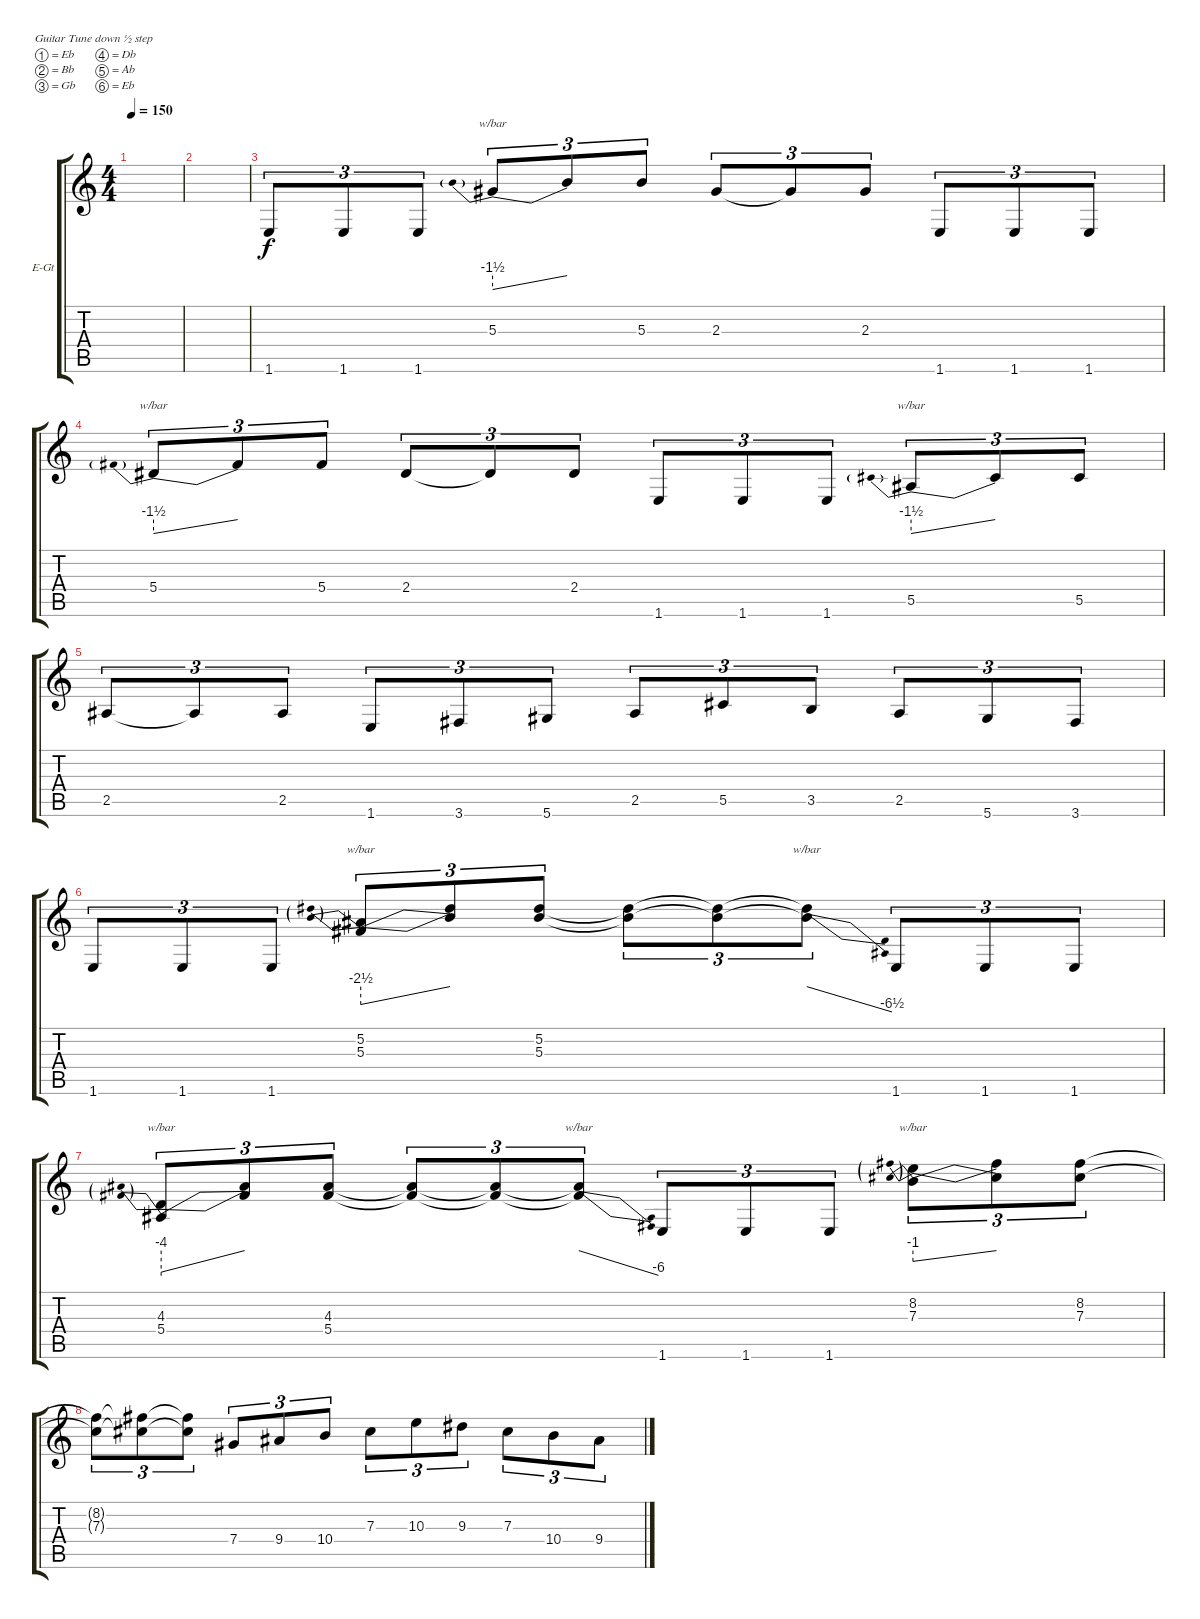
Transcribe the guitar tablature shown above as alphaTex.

\bracketExtendMode groupsimilarinstruments
\firstSystemTrackNameOrientation horizontal
\otherSystemsTrackNameOrientation horizontal
\track ("left" "E-Gt") {instrument distortionguitar}
\staff {score tabs}
\tuning (Eb4 Bb3 Gb3 Db3 Ab2 Eb2)
\ts (4 4)
\tempo 150
\clef g2
\ks c
|
|
1.6.8{tu (3 2)} 1.6.8{tu (3 2)} 1.6.8{tu (3 2)} 5.3.8{tu (3 2) tbe (predivedive default 0 -6 30 0)} 5.3{t}.8{tu (3 2)} 5.3.8{tu (3 2)} 2.3.8{tu (3 2)} 2.3{t}.8{tu (3 2)} 2.3.8{tu (3 2)} 1.6.8{tu (3 2)} 1.6.8{tu (3 2)} 1.6.8{tu (3 2)} |
5.4.8{tu (3 2) tbe (predivedive default 0 -6 30 0)} 5.4{t}.8{tu (3 2)} 5.4.8{tu (3 2)} 2.4.8{tu (3 2)} 2.4{t}.8{tu (3 2)} 2.4.8{tu (3 2)} 1.6.8{tu (3 2)} 1.6.8{tu (3 2)} 1.6.8{tu (3 2)} 5.5.8{tu (3 2) tbe (predivedive default 0 -6 30 0)} 5.5{t}.8{tu (3 2)} 5.5.8{tu (3 2)} |
2.5.8{tu (3 2)} 2.5{t}.8{tu (3 2)} 2.5.8{tu (3 2)} 1.6.8{tu (3 2)} 3.6.8{tu (3 2)} 5.6.8{tu (3 2)} 2.5.8{tu (3 2)} 5.5.8{tu (3 2)} 3.5.8{tu (3 2)} 2.5.8{tu (3 2)} 5.6.8{tu (3 2)} 3.6.8{tu (3 2)} |
1.6.8{tu (3 2)} 1.6.8{tu (3 2)} 1.6.8{tu (3 2)} (5.3 5.2).8{tu (3 2) tbe (predivedive default 0 -10 30 0)} (5.3{t} 5.2{t}).8{tu (3 2)} (5.2 5.3).8{tu (3 2)} (5.3{t} 5.2{t}).8{tu (3 2)} (5.3{t} 5.2{t}).8{tu (3 2)} (5.3{t} 5.2{t}).8{tu (3 2) tbe (dive default 15.6 0 60 -26)} 1.6.8{tu (3 2)} 1.6.8{tu (3 2)} 1.6.8{tu (3 2)} |
(5.4 4.3).8{tu (3 2) tbe (predivedive default 0 -16 30 0)} (5.4{t} 4.3{t}).8{tu (3 2)} (4.3 5.4).8{tu (3 2)} (5.4{t} 4.3{t}).8{tu (3 2)} (5.4{t} 4.3{t}).8{tu (3 2)} (5.4{t} 4.3{t}).8{tu (3 2) tbe (dive default 30.599999999999998 0 60 -24)} 1.6.8{tu (3 2)} 1.6.8{tu (3 2)} 1.6.8{tu (3 2)} (7.3 8.2).8{tu (3 2) tbe (predivedive default 0 -4 30 0)} (7.3{t} 8.2{t}).8{tu (3 2)} (7.3 8.2).8{tu (3 2)} |
(8.2{t} 7.3{t}).8{tu (3 2)} (8.2{t} 7.3{t}).8{tu (3 2)} (8.2{t} 7.3{t}).8{tu (3 2)} 7.4.8{tu (3 2)} 9.4.8{tu (3 2)} 10.4.8{tu (3 2)} 7.3.8{tu (3 2)} 10.3.8{tu (3 2)} 9.3.8{tu (3 2)} 7.3.8{tu (3 2)} 10.4.8{tu (3 2)} 9.4.8{tu (3 2)}
